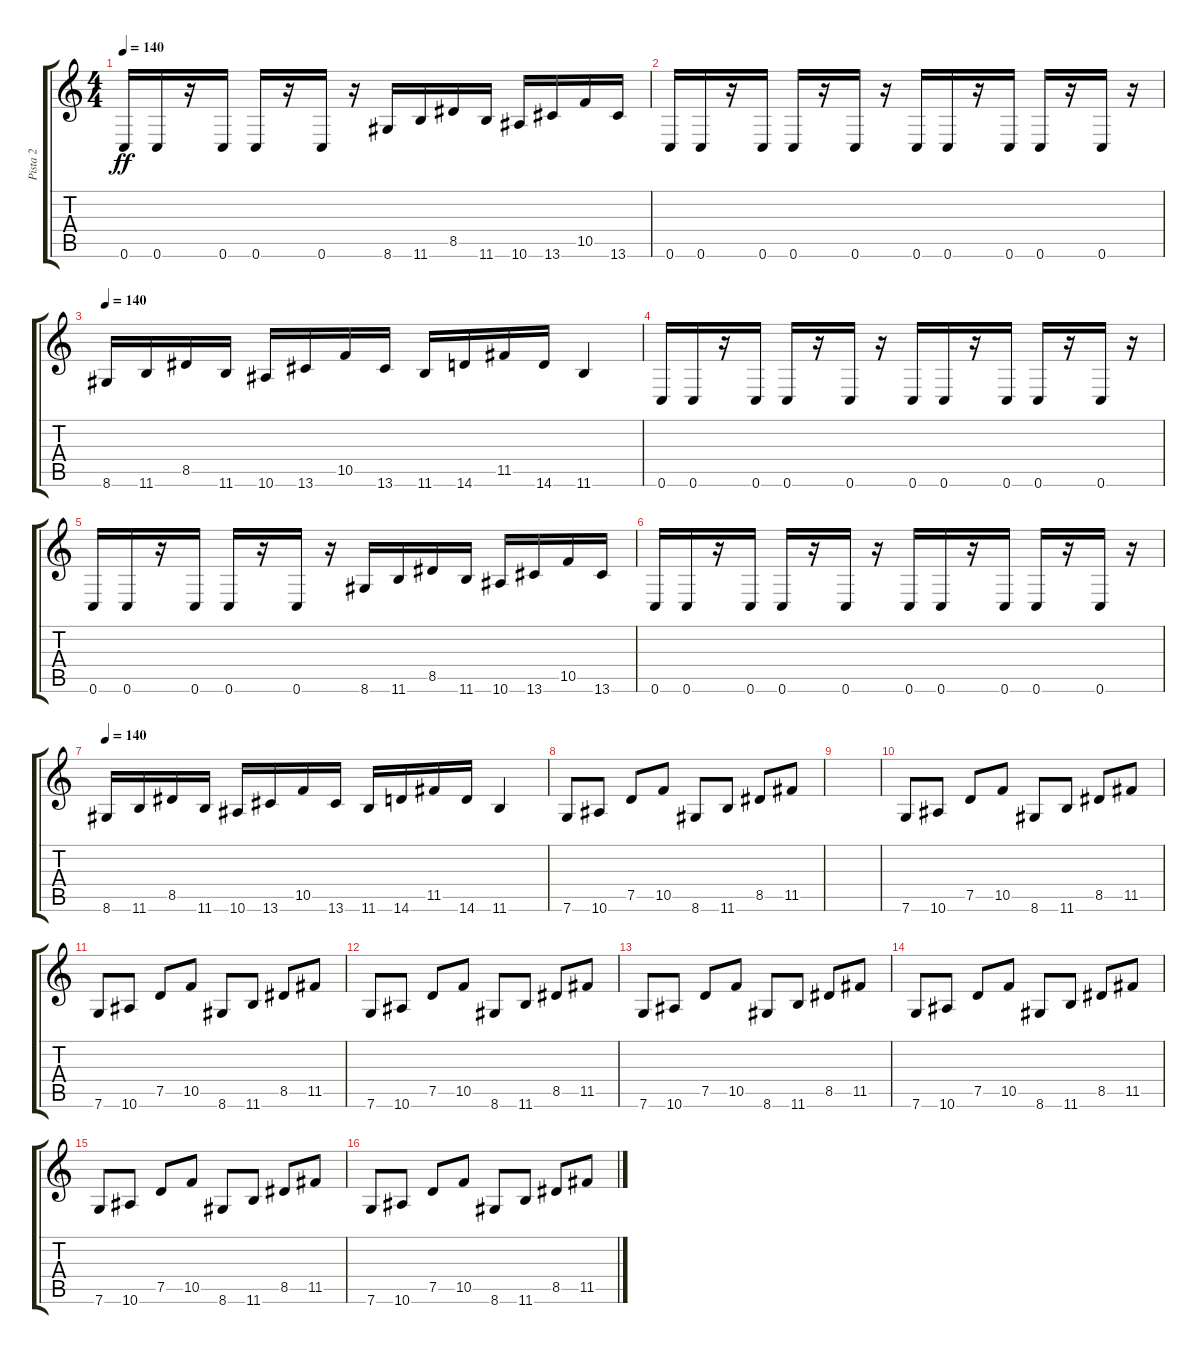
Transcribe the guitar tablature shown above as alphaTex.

\track ("Pista 2" "Pista 2") {instrument distortionguitar}
\staff {score tabs}
\tuning (D4 A3 F3 C3 G2 C2) {hide}
\ts (4 4)
\tempo 140
\clef g2
\ks c
0.6.16{dy ff} 0.6.16 r.16 0.6.16 0.6.16 r.16 0.6.16 r.16 8.6.16 11.6.16 8.5.16 11.6.16 10.6.16 13.6.16 10.5.16 13.6.16 |
0.6.16 0.6.16 r.16 0.6.16 0.6.16 r.16 0.6.16 r.16 0.6.16 0.6.16 r.16 0.6.16 0.6.16 r.16 0.6.16 r.16 |
\tempo 140
8.6.16 11.6.16 8.5.16 11.6.16 10.6.16 13.6.16 10.5.16 13.6.16 11.6.16 14.6.16 11.5.16 14.6.16 11.6.4 |
0.6.16 0.6.16 r.16 0.6.16 0.6.16 r.16 0.6.16 r.16 0.6.16 0.6.16 r.16 0.6.16 0.6.16 r.16 0.6.16 r.16 |
0.6.16 0.6.16 r.16 0.6.16 0.6.16 r.16 0.6.16 r.16 8.6.16 11.6.16 8.5.16 11.6.16 10.6.16 13.6.16 10.5.16 13.6.16 |
0.6.16 0.6.16 r.16 0.6.16 0.6.16 r.16 0.6.16 r.16 0.6.16 0.6.16 r.16 0.6.16 0.6.16 r.16 0.6.16 r.16 |
\tempo 140
8.6.16 11.6.16 8.5.16 11.6.16 10.6.16 13.6.16 10.5.16 13.6.16 11.6.16 14.6.16 11.5.16 14.6.16 11.6.4 |
7.6.8 10.6.8 7.5.8 10.5.8 8.6.8 11.6.8 8.5.8 11.5.8 |
|
7.6.8 10.6.8 7.5.8 10.5.8 8.6.8 11.6.8 8.5.8 11.5.8 |
7.6.8 10.6.8 7.5.8 10.5.8 8.6.8 11.6.8 8.5.8 11.5.8 |
7.6.8 10.6.8 7.5.8 10.5.8 8.6.8 11.6.8 8.5.8 11.5.8 |
7.6.8 10.6.8 7.5.8 10.5.8 8.6.8 11.6.8 8.5.8 11.5.8 |
7.6.8 10.6.8 7.5.8 10.5.8 8.6.8 11.6.8 8.5.8 11.5.8 |
7.6.8 10.6.8 7.5.8 10.5.8 8.6.8 11.6.8 8.5.8 11.5.8 |
7.6.8 10.6.8 7.5.8 10.5.8 8.6.8 11.6.8 8.5.8 11.5.8
